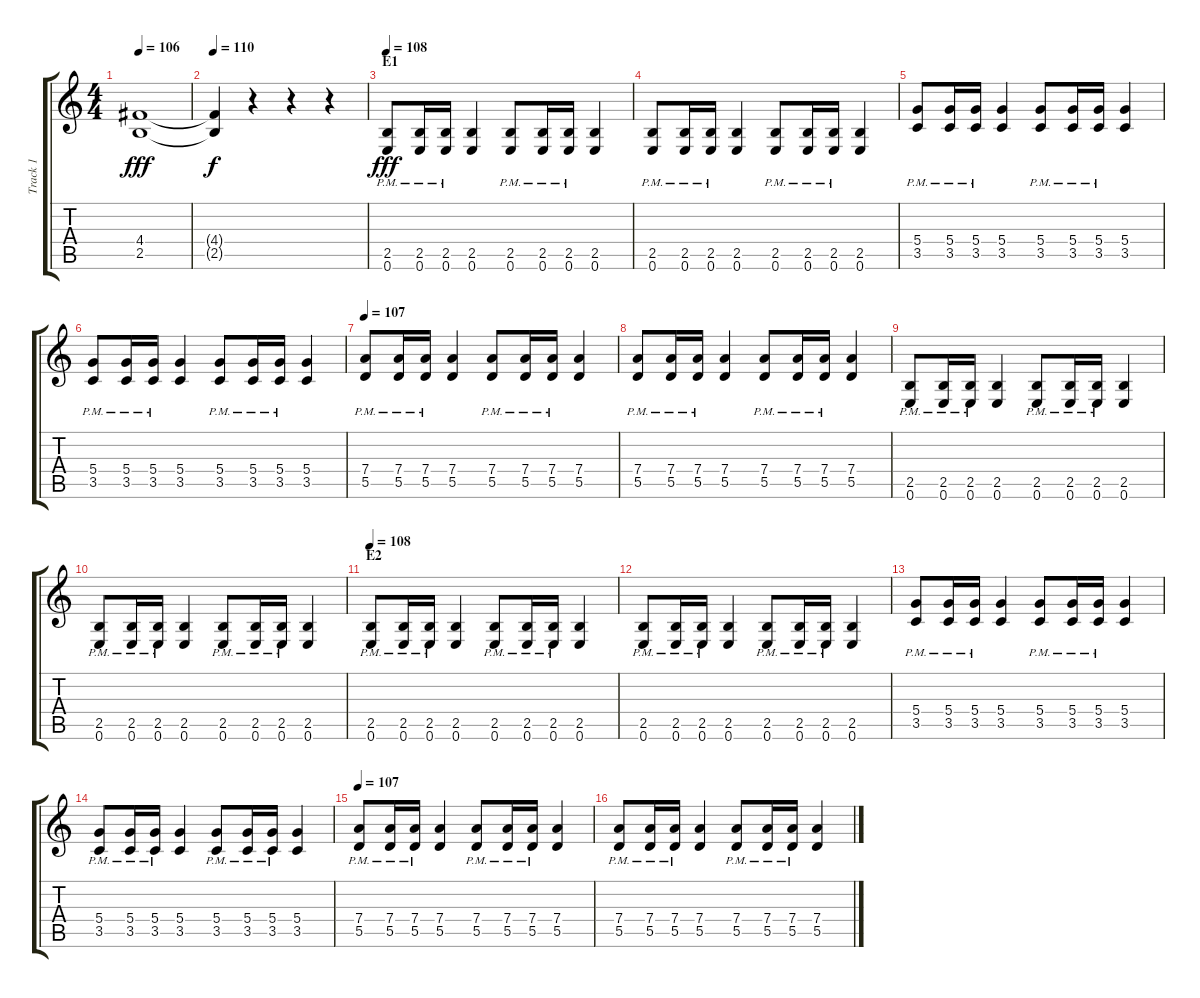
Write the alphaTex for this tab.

\track ("Track 1" "Track 1") {instrument distortionguitar}
\staff {score tabs}
\tuning (E4 B3 G3 D3 A2 E2) {hide}
\ts (4 4)
\tempo 106
\clef g2
\ks c
(4.4 2.5).1{dy fff} |
\tempo 110
(4.4{t} 2.5{t}).4{dy f} r.4 r.4 r.4 |
\section ("" "E1")
\tempo 108
(2.5{pm} 0.6{pm}).8{dy fff} (2.5{pm} 0.6{pm}).16 (2.5{pm} 0.6{pm}).16 (2.5 0.6).4 (2.5{pm} 0.6{pm}).8 (2.5{pm} 0.6{pm}).16 (2.5{pm} 0.6{pm}).16 (2.5 0.6).4 |
(2.5{pm} 0.6{pm}).8 (2.5{pm} 0.6{pm}).16 (2.5{pm} 0.6{pm}).16 (2.5 0.6).4 (2.5{pm} 0.6{pm}).8 (2.5{pm} 0.6{pm}).16 (2.5{pm} 0.6{pm}).16 (2.5 0.6).4 |
(5.4{pm} 3.5{pm}).8 (5.4{pm} 3.5{pm}).16 (5.4{pm} 3.5{pm}).16 (5.4 3.5).4 (5.4{pm} 3.5{pm}).8 (5.4{pm} 3.5{pm}).16 (5.4{pm} 3.5{pm}).16 (5.4 3.5).4 |
(5.4{pm} 3.5{pm}).8 (5.4{pm} 3.5{pm}).16 (5.4{pm} 3.5{pm}).16 (5.4 3.5).4 (5.4{pm} 3.5{pm}).8 (5.4{pm} 3.5{pm}).16 (5.4{pm} 3.5{pm}).16 (5.4 3.5).4 |
\tempo 107
(7.4{pm} 5.5{pm}).8 (7.4{pm} 5.5{pm}).16 (7.4{pm} 5.5{pm}).16 (7.4 5.5).4 (7.4{pm} 5.5{pm}).8 (7.4{pm} 5.5{pm}).16 (7.4{pm} 5.5{pm}).16 (7.4 5.5).4 |
(7.4{pm} 5.5{pm}).8 (7.4{pm} 5.5{pm}).16 (7.4{pm} 5.5{pm}).16 (7.4 5.5).4 (7.4{pm} 5.5{pm}).8 (7.4{pm} 5.5{pm}).16 (7.4{pm} 5.5{pm}).16 (7.4 5.5).4 |
(2.5{pm} 0.6{pm}).8 (2.5{pm} 0.6{pm}).16 (2.5{pm} 0.6{pm}).16 (2.5 0.6).4 (2.5{pm} 0.6{pm}).8 (2.5{pm} 0.6{pm}).16 (2.5{pm} 0.6{pm}).16 (2.5 0.6).4 |
(2.5{pm} 0.6{pm}).8 (2.5{pm} 0.6{pm}).16 (2.5{pm} 0.6{pm}).16 (2.5 0.6).4 (2.5{pm} 0.6{pm}).8 (2.5{pm} 0.6{pm}).16 (2.5{pm} 0.6{pm}).16 (2.5 0.6).4 |
\section ("" "E2")
\tempo 108
(2.5{pm} 0.6{pm}).8 (2.5{pm} 0.6{pm}).16 (2.5{pm} 0.6{pm}).16 (2.5 0.6).4 (2.5{pm} 0.6{pm}).8 (2.5{pm} 0.6{pm}).16 (2.5{pm} 0.6{pm}).16 (2.5 0.6).4 |
(2.5{pm} 0.6{pm}).8 (2.5{pm} 0.6{pm}).16 (2.5{pm} 0.6{pm}).16 (2.5 0.6).4 (2.5{pm} 0.6{pm}).8 (2.5{pm} 0.6{pm}).16 (2.5{pm} 0.6{pm}).16 (2.5 0.6).4 |
(5.4{pm} 3.5{pm}).8 (5.4{pm} 3.5{pm}).16 (5.4{pm} 3.5{pm}).16 (5.4 3.5).4 (5.4{pm} 3.5{pm}).8 (5.4{pm} 3.5{pm}).16 (5.4{pm} 3.5{pm}).16 (5.4 3.5).4 |
(5.4{pm} 3.5{pm}).8 (5.4{pm} 3.5{pm}).16 (5.4{pm} 3.5{pm}).16 (5.4 3.5).4 (5.4{pm} 3.5{pm}).8 (5.4{pm} 3.5{pm}).16 (5.4{pm} 3.5{pm}).16 (5.4 3.5).4 |
\tempo 107
(7.4{pm} 5.5{pm}).8 (7.4{pm} 5.5{pm}).16 (7.4{pm} 5.5{pm}).16 (7.4 5.5).4 (7.4{pm} 5.5{pm}).8 (7.4{pm} 5.5{pm}).16 (7.4{pm} 5.5{pm}).16 (7.4 5.5).4 |
(7.4{pm} 5.5{pm}).8 (7.4{pm} 5.5{pm}).16 (7.4{pm} 5.5{pm}).16 (7.4 5.5).4 (7.4{pm} 5.5{pm}).8 (7.4{pm} 5.5{pm}).16 (7.4{pm} 5.5{pm}).16 (7.4 5.5).4
